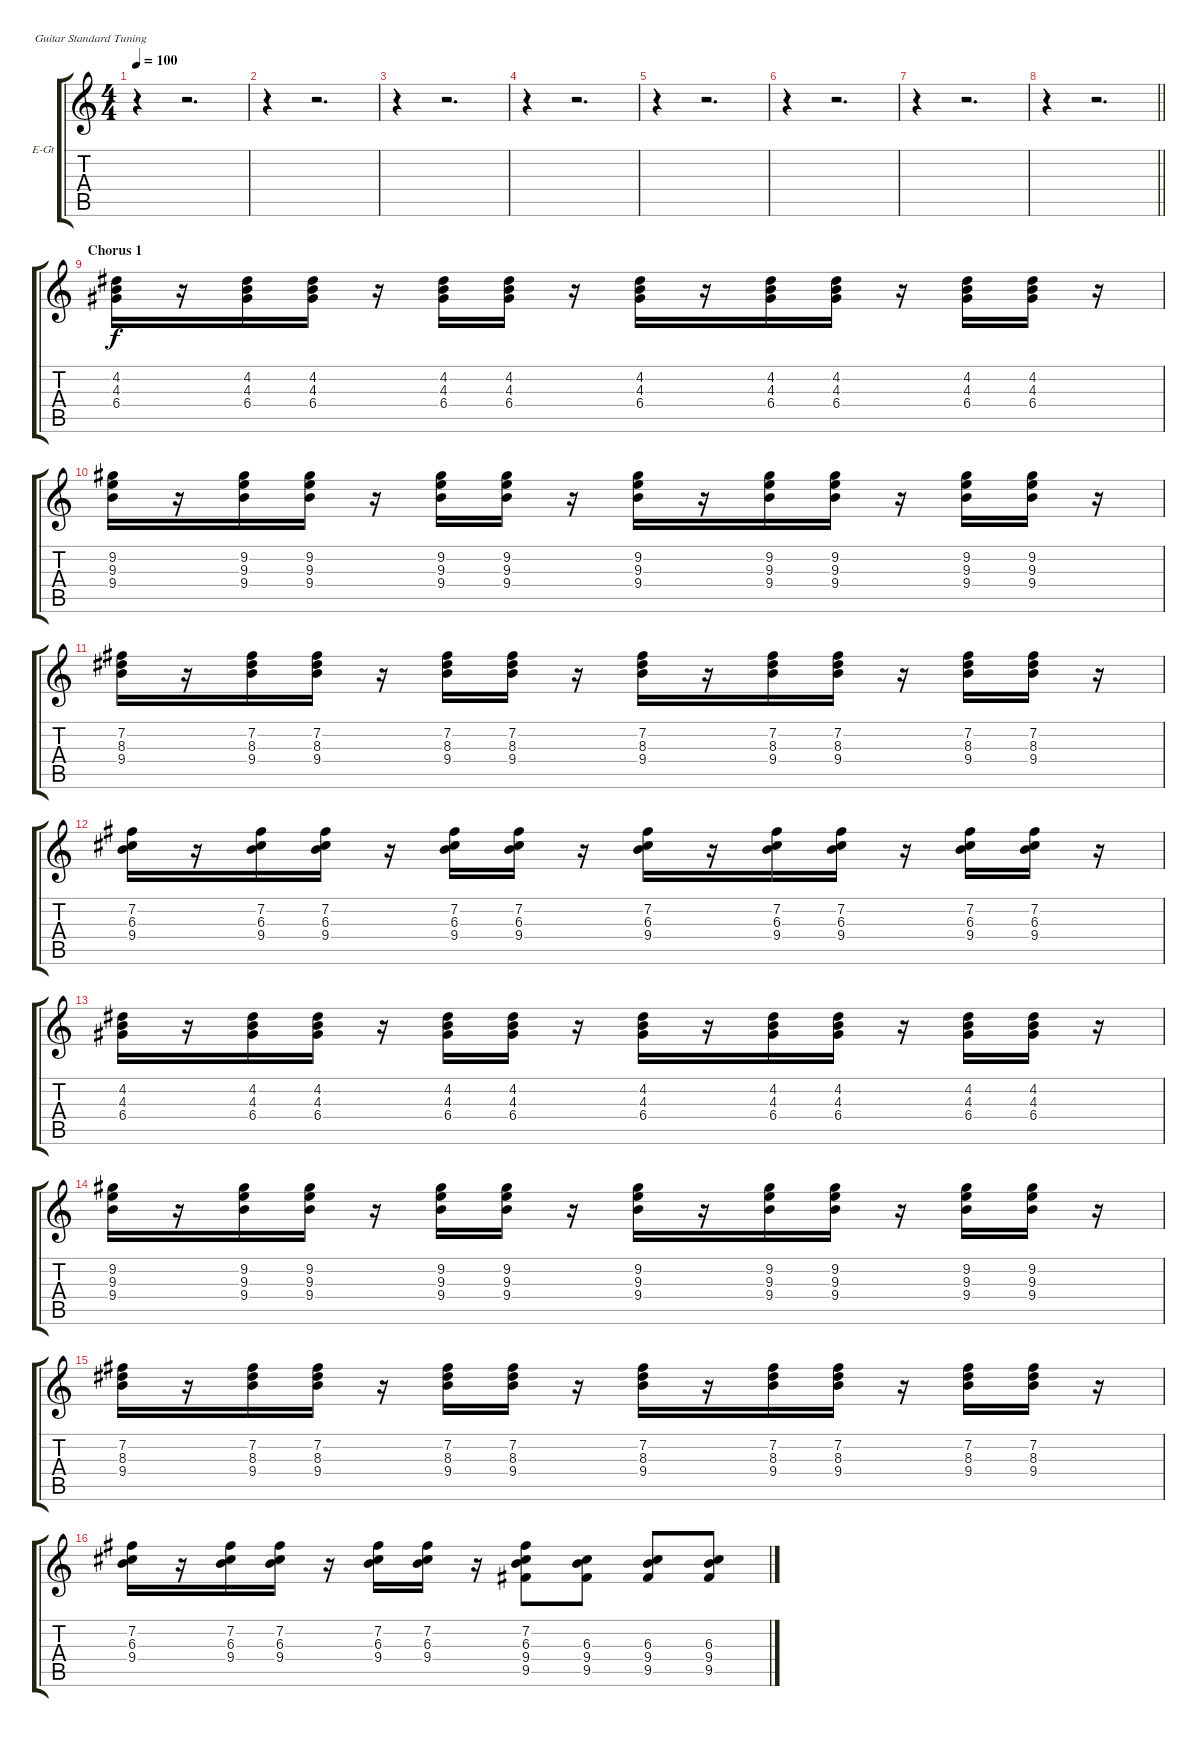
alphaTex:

\bracketExtendMode groupsimilarinstruments
\firstSystemTrackNameOrientation horizontal
\otherSystemsTrackNameOrientation horizontal
\track ("Albert Hammond Jr." "E-Gt") {instrument overdrivenguitar}
\staff {score tabs}
\tuning (E4 B3 G3 D3 A2 E2)
\ts (4 4)
\tempo 100
\clef g2
\ks c
r.4{dy f} r.2{d} |
r.4 r.2{d} |
r.4 r.2{d} |
r.4 r.2{d} |
r.4 r.2{d} |
r.4 r.2{d} |
r.4 r.2{d} |
\barLineRight lightlight
r.4 r.2{d} |
\section ("" "Chorus 1")
(4.2 4.3 6.4).16 r.16 (4.2 4.3 6.4).16 (4.2 4.3 6.4).16 r.16 (4.2 4.3 6.4).16 (4.2 4.3 6.4).16 r.16 (4.2 4.3 6.4).16 r.16 (4.2 4.3 6.4).16 (4.2 4.3 6.4).16 r.16 (4.2 4.3 6.4).16 (4.2 4.3 6.4).16 r.16 |
(9.2 9.3 9.4).16 r.16 (9.2 9.3 9.4).16 (9.2 9.3 9.4).16 r.16 (9.2 9.3 9.4).16 (9.2 9.3 9.4).16 r.16 (9.2 9.3 9.4).16 r.16 (9.2 9.3 9.4).16 (9.2 9.3 9.4).16 r.16 (9.2 9.3 9.4).16 (9.2 9.3 9.4).16 r.16 |
(7.2 8.3 9.4).16 r.16 (7.2 8.3 9.4).16 (7.2 8.3 9.4).16 r.16 (7.2 8.3 9.4).16 (7.2 8.3 9.4).16 r.16 (7.2 8.3 9.4).16 r.16 (7.2 8.3 9.4).16 (7.2 8.3 9.4).16 r.16 (7.2 8.3 9.4).16 (7.2 8.3 9.4).16 r.16 |
(7.2 6.3 9.4).16 r.16 (7.2 6.3 9.4).16 (7.2 6.3 9.4).16 r.16 (7.2 6.3 9.4).16 (7.2 6.3 9.4).16 r.16 (7.2 6.3 9.4).16 r.16 (7.2 6.3 9.4).16 (7.2 6.3 9.4).16 r.16 (7.2 6.3 9.4).16 (7.2 6.3 9.4).16 r.16 |
(4.2 4.3 6.4).16 r.16 (4.2 4.3 6.4).16 (4.2 4.3 6.4).16 r.16 (4.2 4.3 6.4).16 (4.2 4.3 6.4).16 r.16 (4.2 4.3 6.4).16 r.16 (4.2 4.3 6.4).16 (4.2 4.3 6.4).16 r.16 (4.2 4.3 6.4).16 (4.2 4.3 6.4).16 r.16 |
(9.2 9.3 9.4).16 r.16 (9.2 9.3 9.4).16 (9.2 9.3 9.4).16 r.16 (9.2 9.3 9.4).16 (9.2 9.3 9.4).16 r.16 (9.2 9.3 9.4).16 r.16 (9.2 9.3 9.4).16 (9.2 9.3 9.4).16 r.16 (9.2 9.3 9.4).16 (9.2 9.3 9.4).16 r.16 |
(7.2 8.3 9.4).16 r.16 (7.2 8.3 9.4).16 (7.2 8.3 9.4).16 r.16 (7.2 8.3 9.4).16 (7.2 8.3 9.4).16 r.16 (7.2 8.3 9.4).16 r.16 (7.2 8.3 9.4).16 (7.2 8.3 9.4).16 r.16 (7.2 8.3 9.4).16 (7.2 8.3 9.4).16 r.16 |
(7.2 6.3 9.4).16 r.16 (7.2 6.3 9.4).16 (7.2 6.3 9.4).16 r.16 (7.2 6.3 9.4).16 (7.2 6.3 9.4).16 r.16 (7.2 6.3 9.4 9.5).8 (6.3 9.4 9.5).8 (6.3 9.4 9.5).8 (6.3 9.4 9.5).8
